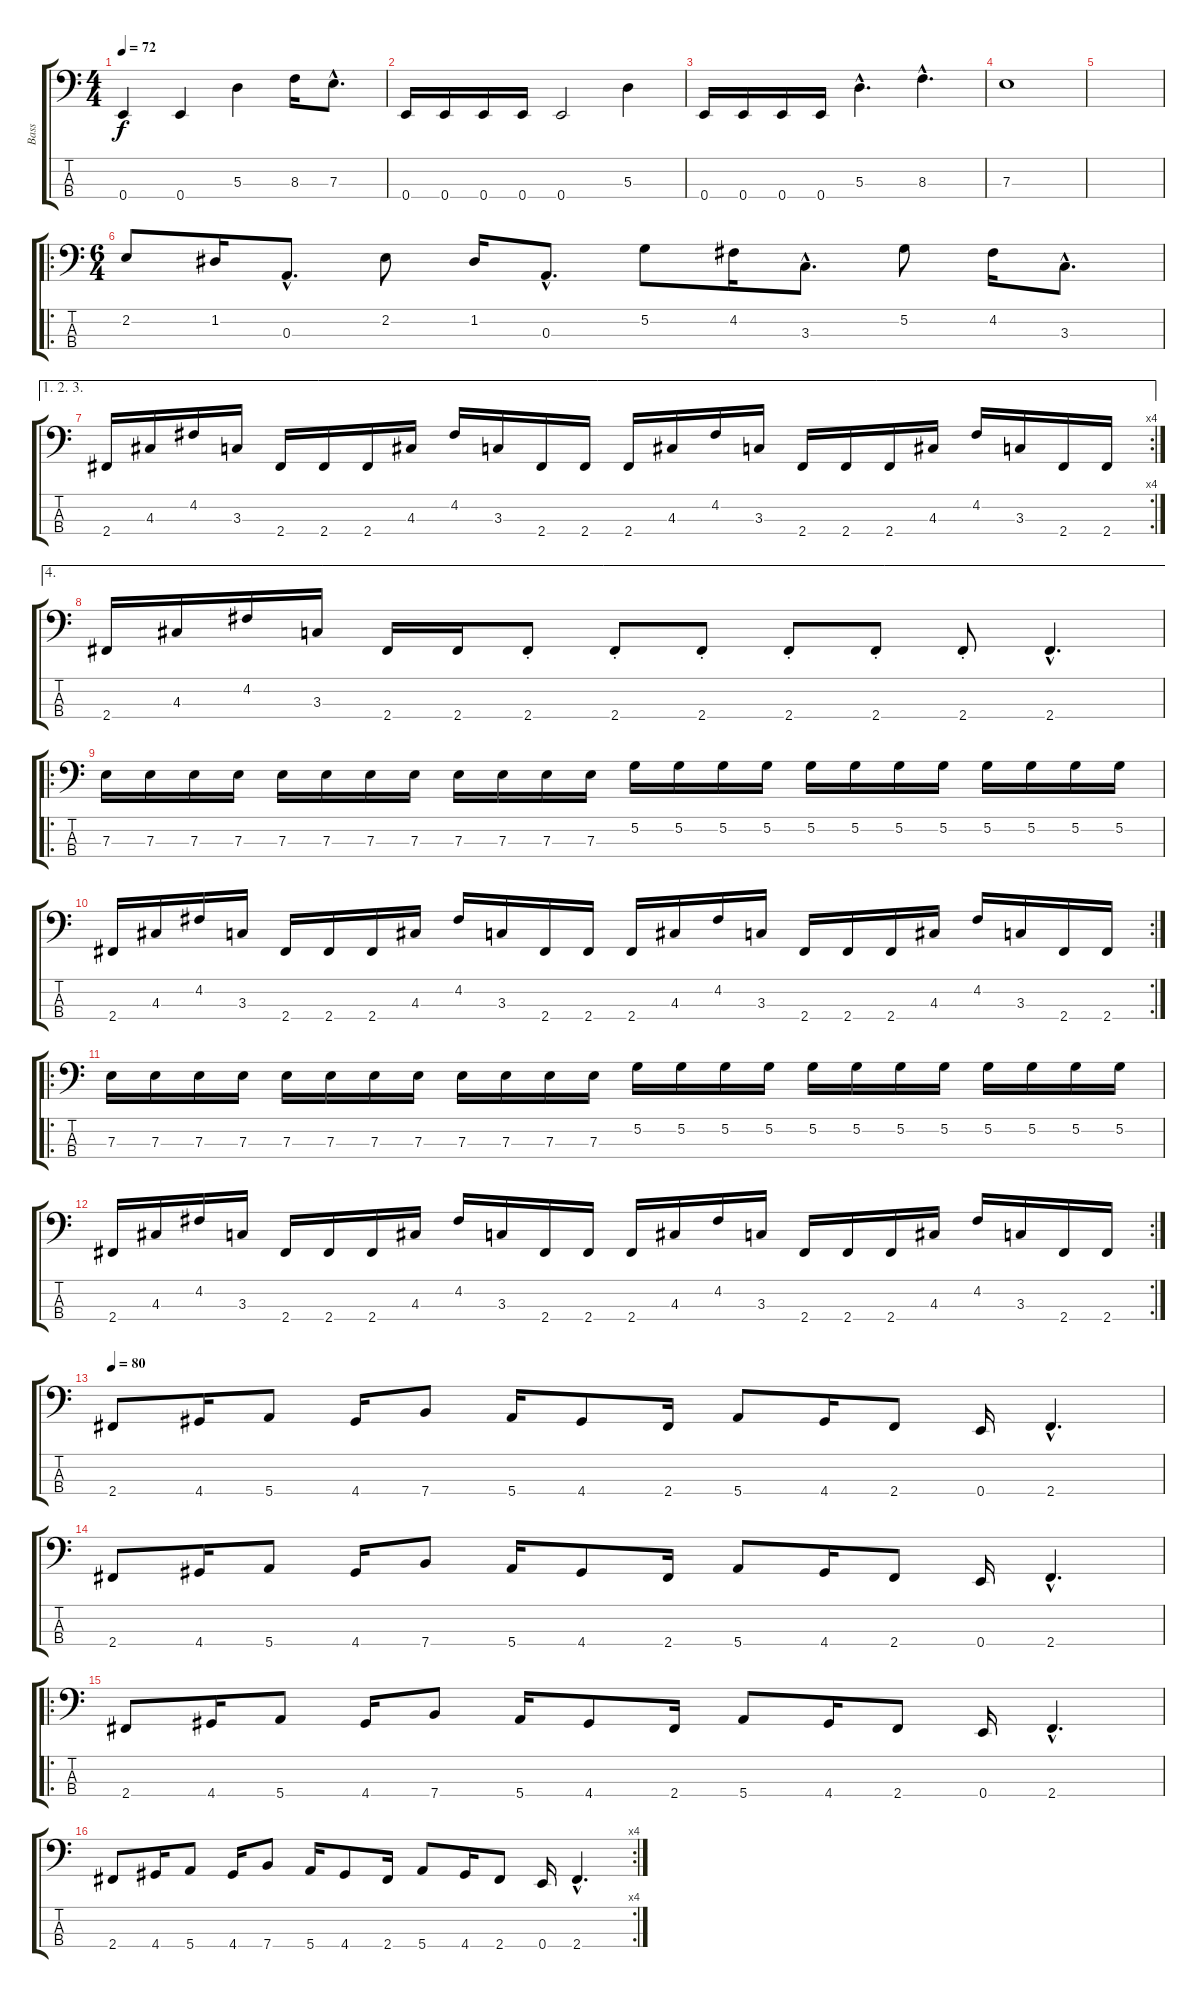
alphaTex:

\track ("Bass" "Bass") {instrument electricbassfinger}
\staff {score tabs}
\tuning (G2 D2 A1 E1) {hide}
\ts (4 4)
\tempo 72
\clef f4
\ks c
0.4.4{dy f} 0.4.4 5.3.4 8.3.16 7.3{hac}.8{d} |
0.4.16 0.4.16 0.4.16 0.4.16 0.4.2 5.3.4 |
0.4.16 0.4.16 0.4.16 0.4.16 5.3{hac}.4{d} 8.3{hac}.4{d} |
7.3.1 |
|
\ro
\ts (6 4)
2.2.8 1.2.16 0.3{hac}.8{d} 2.2.8 1.2.16 0.3{hac}.8{d} 5.2.8 4.2.16 3.3{hac}.8{d} 5.2.8 4.2.16 3.3{hac}.8{d} |
\ae (1 2 3)
\rc 4
2.4.16 4.3.16 4.2.16 3.3.16 2.4.16 2.4.16 2.4.16 4.3.16 4.2.16 3.3.16 2.4.16 2.4.16 2.4.16 4.3.16 4.2.16 3.3.16 2.4.16 2.4.16 2.4.16 4.3.16 4.2.16 3.3.16 2.4.16 2.4.16 |
\ae 4
2.4.16 4.3.16 4.2.16 3.3.16 2.4.16 2.4.16 2.4{st}.8 2.4{st}.8 2.4{st}.8 2.4{st}.8 2.4{st}.8 2.4{st}.8 2.4{hac}.4{d} |
\ro
7.3.16 7.3.16 7.3.16 7.3.16 7.3.16 7.3.16 7.3.16 7.3.16 7.3.16 7.3.16 7.3.16 7.3.16 5.2.16 5.2.16 5.2.16 5.2.16 5.2.16 5.2.16 5.2.16 5.2.16 5.2.16 5.2.16 5.2.16 5.2.16 |
\rc 2
2.4.16 4.3.16 4.2.16 3.3.16 2.4.16 2.4.16 2.4.16 4.3.16 4.2.16 3.3.16 2.4.16 2.4.16 2.4.16 4.3.16 4.2.16 3.3.16 2.4.16 2.4.16 2.4.16 4.3.16 4.2.16 3.3.16 2.4.16 2.4.16 |
\ro
7.3.16 7.3.16 7.3.16 7.3.16 7.3.16 7.3.16 7.3.16 7.3.16 7.3.16 7.3.16 7.3.16 7.3.16 5.2.16 5.2.16 5.2.16 5.2.16 5.2.16 5.2.16 5.2.16 5.2.16 5.2.16 5.2.16 5.2.16 5.2.16 |
\rc 2
2.4.16 4.3.16 4.2.16 3.3.16 2.4.16 2.4.16 2.4.16 4.3.16 4.2.16 3.3.16 2.4.16 2.4.16 2.4.16 4.3.16 4.2.16 3.3.16 2.4.16 2.4.16 2.4.16 4.3.16 4.2.16 3.3.16 2.4.16 2.4.16 |
\tempo 80
2.4.8 4.4.16 5.4.8 4.4.16 7.4.8 5.4.16 4.4.8 2.4.16 5.4.8 4.4.16 2.4.8 0.4.16 2.4{hac}.4{d} |
2.4.8 4.4.16 5.4.8 4.4.16 7.4.8 5.4.16 4.4.8 2.4.16 5.4.8 4.4.16 2.4.8 0.4.16 2.4{hac}.4{d} |
\ro
2.4.8 4.4.16 5.4.8 4.4.16 7.4.8 5.4.16 4.4.8 2.4.16 5.4.8 4.4.16 2.4.8 0.4.16 2.4{hac}.4{d} |
\rc 4
2.4.8 4.4.16 5.4.8 4.4.16 7.4.8 5.4.16 4.4.8 2.4.16 5.4.8 4.4.16 2.4.8 0.4.16 2.4{hac}.4{d}
